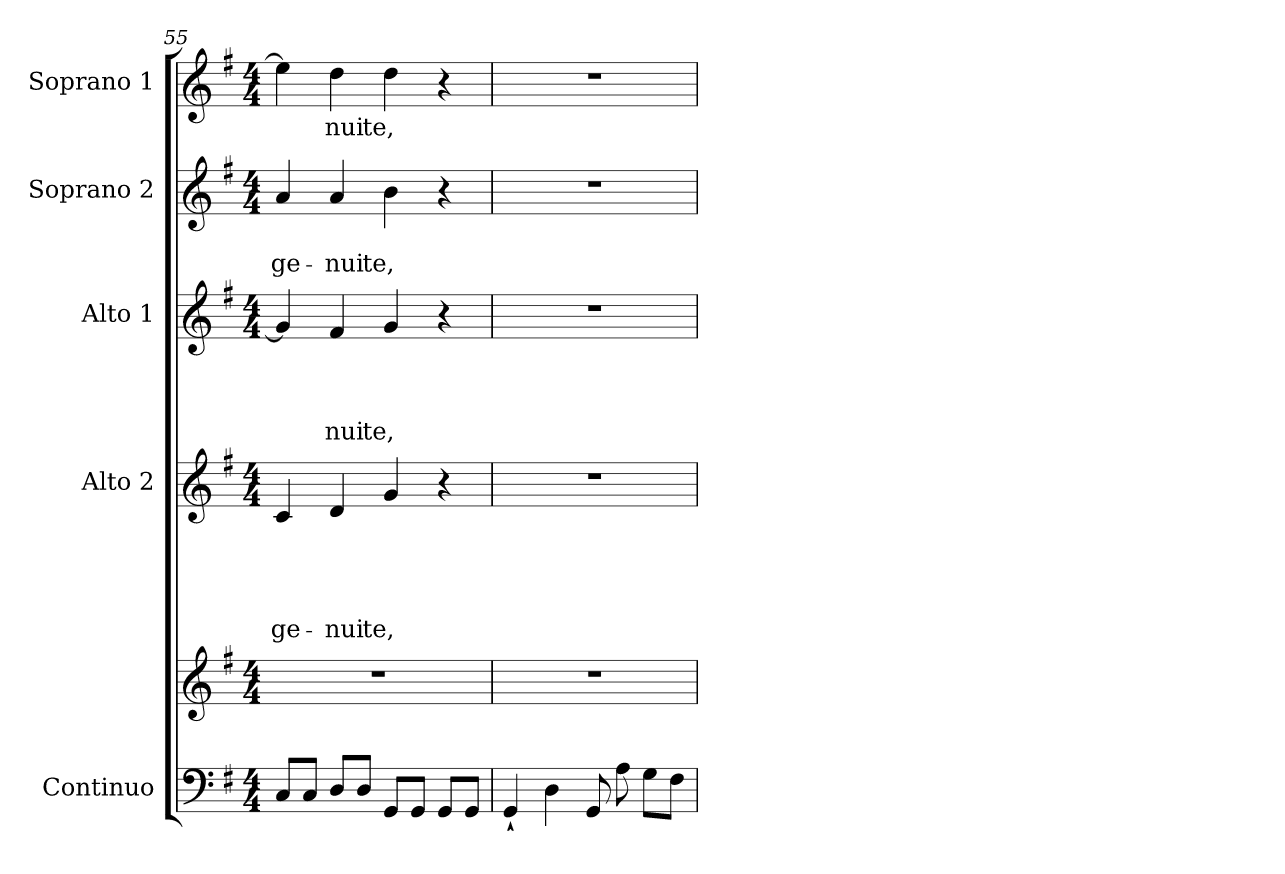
**kern	**kern	**kern	**text	**text	**text	**text	**text	**kern	**text	**text	**text	**text	**kern	**text	**text	**kern	**text
*part5	*part5	*part4	*part4	*part4	*part4	*part4	*part4	*part3	*part3	*part3	*part3	*part3	*part2	*part2	*part2	*part1	*part1
*staff6	*staff5	*staff4	*staff4	*staff4	*staff4	*staff4	*staff4	*staff3	*staff3	*staff3	*staff3	*staff3	*staff2	*staff2	*staff2	*staff1	*staff1
*I"Continuo	*	*I"Alto 2	*	*	*	*	*	*I"Alto 1	*	*	*	*	*I"Soprano 2	*	*	*I"Soprano 1	*
*	*	*I'A. 2	*	*	*	*	*	*I'A. 1	*	*	*	*	*I'S. 2	*	*	*I'S. 1	*
*clefF4	*clefG2	*clefG2	*	*	*	*	*	*clefG2	*	*	*	*	*clefG2	*	*	*clefG2	*
*k[f#]	*k[f#]	*k[f#]	*	*	*	*	*	*k[f#]	*	*	*	*	*k[f#]	*	*	*k[f#]	*
*G:	*G:	*G:	*	*	*	*	*	*G:	*	*	*	*	*G:	*	*	*G:	*
*M4/4	*M4/4	*M4/4	*	*	*	*	*	*M4/4	*	*	*	*	*M4/4	*	*	*M4/4	*
=55	=55	=55	=55	=55	=55	=55	=55	=55	=55	=55	=55	=55	=55	=55	=55	=55	=55
!	!	!	!	!	!	!	!LO:LY:b	!	!	!	!	!	!	!	!LO:LY:b	!	!
8C/L	1r	4c/	.	.	.	.	-ge-	4g/]	.	.	.	.	4a/	.	ge-	4ee\]	.
8C/J	.	.	.	.	.	.	.	.	.	.	.	.	.	.	.	.	.
!	!	!	!	!	!	!	!LO:LY:b	!	!	!	!	!LO:LY:b	!	!	!LO:LY:b	!	!LO:LY:b
8D/L	.	4d/	.	.	.	.	-nui	4f#/	.	.	.	-nui	4a/	.	-nui	4dd\	-nui
8D/J	.	.	.	.	.	.	.	.	.	.	.	.	.	.	.	.	.
!	!	!	!	!	!	!	!LO:LY:b	!	!	!	!	!LO:LY:b	!	!	!LO:LY:b	!	!LO:LY:b
8GG/L	.	4g/	.	.	.	.	te,	4g/	.	.	.	te,	4b\	.	te,	4dd\	te,
8GG/J	.	.	.	.	.	.	.	.	.	.	.	.	.	.	.	.	.
8GG/L	.	4r	.	.	.	.	.	4r	.	.	.	.	4r	.	.	4r	.
8GG/J	.	.	.	.	.	.	.	.	.	.	.	.	.	.	.	.	.
=56	=56	=56	=56	=56	=56	=56	=56	=56	=56	=56	=56	=56	=56	=56	=56	=56	=56
4GG`<`</	1r	1r	.	.	.	.	.	1r	.	.	.	.	1r	.	.	1r	.
4D\	.	.	.	.	.	.	.	.	.	.	.	.	.	.	.	.	.
8GG/	.	.	.	.	.	.	.	.	.	.	.	.	.	.	.	.	.
8A\	.	.	.	.	.	.	.	.	.	.	.	.	.	.	.	.	.
8G\L	.	.	.	.	.	.	.	.	.	.	.	.	.	.	.	.	.
8F#\J	.	.	.	.	.	.	.	.	.	.	.	.	.	.	.	.	.
=	=	=	=	=	=	=	=	=	=	=	=	=	=	=	=	=	=
*-	*-	*-	*-	*-	*-	*-	*-	*-	*-	*-	*-	*-	*-	*-	*-	*-	*-
